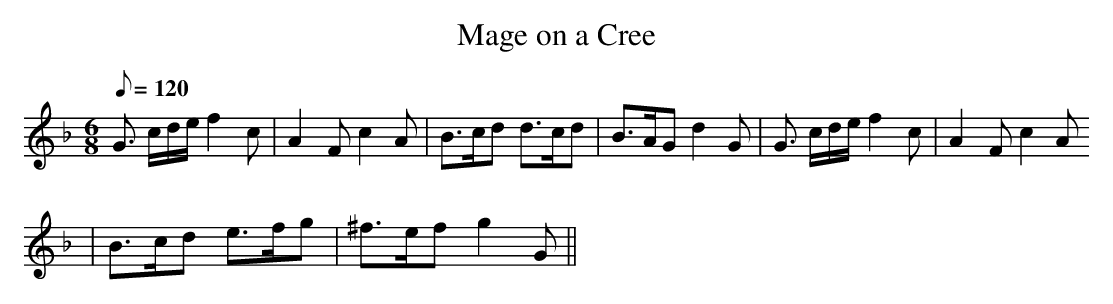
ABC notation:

X:1
T:Mage on a Cree
L:1/8
M:6/8
Q:120
K:G dorian
G> cd/2e/2 f2c|A2F c2A|B>cd d>cd|B>AG d2G|G> cd/2e/2 f2c|A2F c2A
|B>cd e>fg|^f>ef g2G||
